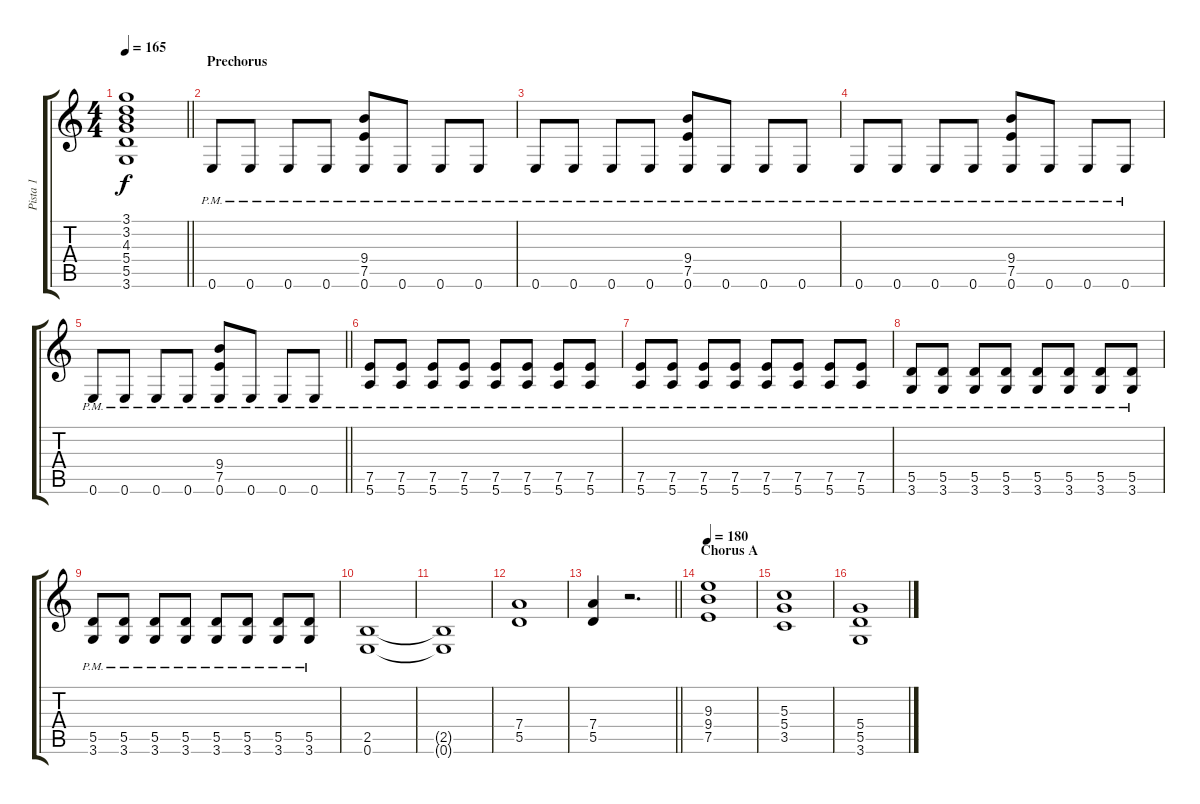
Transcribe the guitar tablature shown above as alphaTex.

\track ("Pista 1" "Pista 1") {instrument electricguitarclean}
\staff {score tabs}
\tuning (E4 B3 G3 D3 A2 E2) {hide}
\ts (4 4)
\tempo 165
\clef g2
\barLineRight lightlight
\ks c
(3.1{t} 3.2{t} 4.3{t} 5.4{t} 5.5{t} 3.6{t}).1{dy f} |
\section ("" "Prechorus")
0.6{pm}.8 0.6{pm}.8 0.6{pm}.8 0.6{pm}.8 (9.4 7.5 0.6{pm}).8 0.6{pm}.8 0.6{pm}.8 0.6{pm}.8 |
0.6{pm}.8 0.6{pm}.8 0.6{pm}.8 0.6{pm}.8 (9.4 7.5 0.6{pm}).8 0.6{pm}.8 0.6{pm}.8 0.6{pm}.8 |
0.6{pm}.8 0.6{pm}.8 0.6{pm}.8 0.6{pm}.8 (9.4 7.5 0.6{pm}).8 0.6{pm}.8 0.6{pm}.8 0.6{pm}.8 |
\barLineRight lightlight
0.6{pm}.8 0.6{pm}.8 0.6{pm}.8 0.6{pm}.8 (9.4 7.5 0.6{pm}).8 0.6{pm}.8 0.6{pm}.8 0.6{pm}.8 |
(7.5{pm} 5.6{pm}).8 (7.5{pm} 5.6{pm}).8 (7.5{pm} 5.6{pm}).8 (7.5{pm} 5.6{pm}).8 (7.5{pm} 5.6{pm}).8 (7.5{pm} 5.6{pm}).8 (7.5{pm} 5.6{pm}).8 (7.5{pm} 5.6{pm}).8 |
(7.5{pm} 5.6{pm}).8 (7.5{pm} 5.6{pm}).8 (7.5{pm} 5.6{pm}).8 (7.5{pm} 5.6{pm}).8 (7.5{pm} 5.6{pm}).8 (7.5{pm} 5.6{pm}).8 (7.5{pm} 5.6{pm}).8 (7.5{pm} 5.6{pm}).8 |
(5.5{pm} 3.6{pm}).8 (5.5{pm} 3.6{pm}).8 (5.5{pm} 3.6{pm}).8 (5.5{pm} 3.6{pm}).8 (5.5{pm} 3.6{pm}).8 (5.5{pm} 3.6{pm}).8 (5.5{pm} 3.6{pm}).8 (5.5{pm} 3.6{pm}).8 |
(5.5{pm} 3.6{pm}).8 (5.5{pm} 3.6{pm}).8 (5.5{pm} 3.6{pm}).8 (5.5{pm} 3.6{pm}).8 (5.5{pm} 3.6{pm}).8 (5.5{pm} 3.6{pm}).8 (5.5{pm} 3.6{pm}).8 (5.5{pm} 3.6{pm}).8 |
(2.5 0.6).1 |
(2.5{t} 0.6{t}).1 |
(7.4 5.5).1 |
\barLineRight lightlight
(7.4 5.5).4 r.2{d} |
\section ("" "Chorus A")
\tempo 180
(9.3 9.4 7.5).1 |
(5.3 5.4 3.5).1 |
(5.4 5.5 3.6).1
